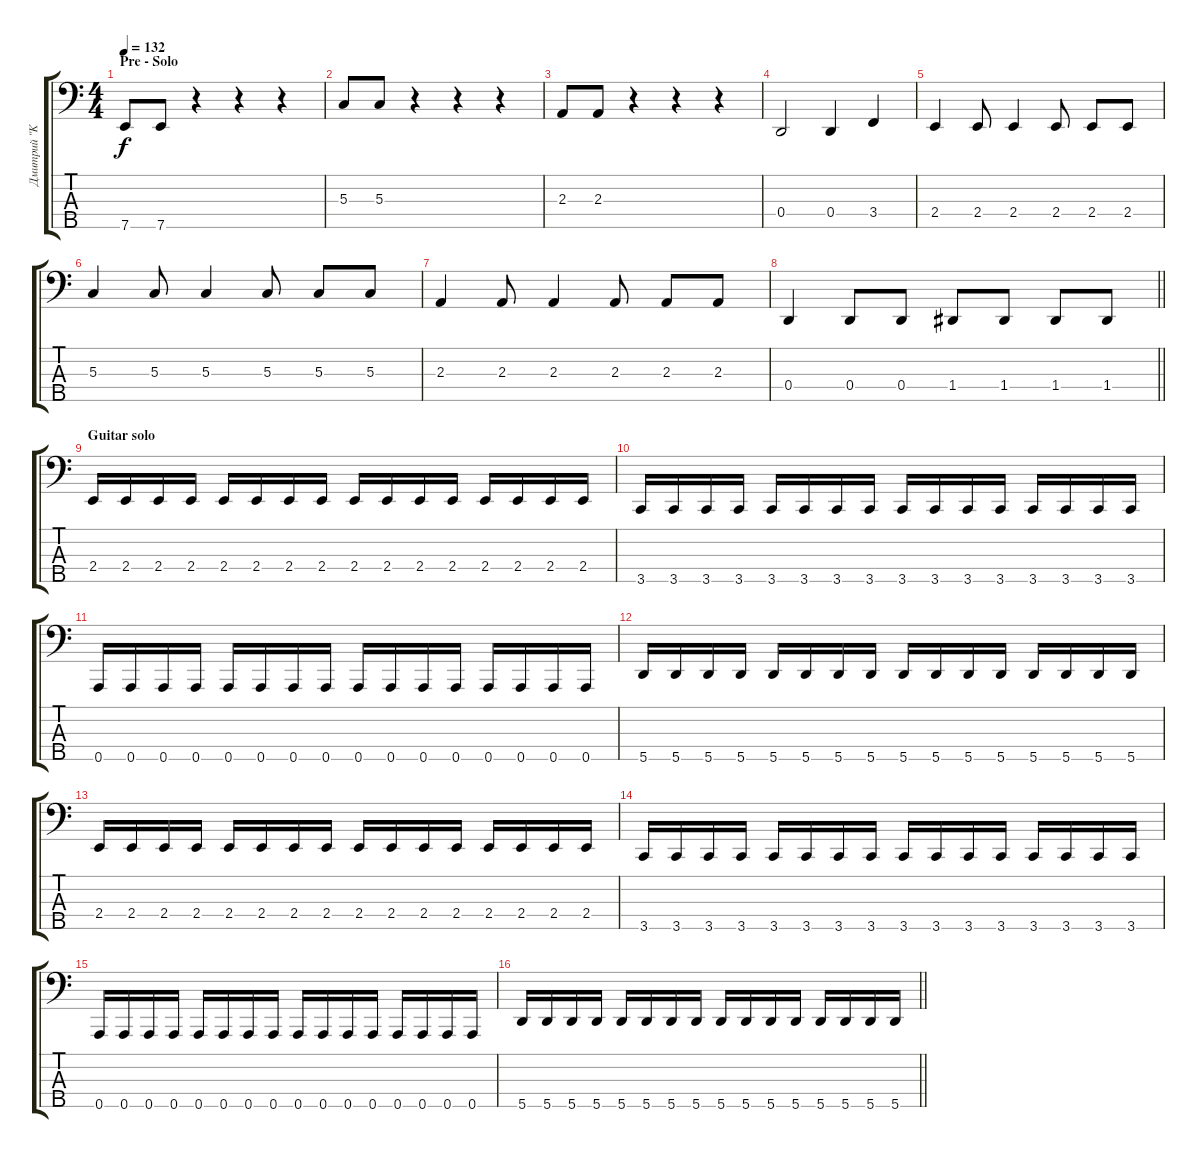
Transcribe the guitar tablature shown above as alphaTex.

\track ("Дмитрий \"Kawazu\" Голяшев" "Дмитрий \"K") {instrument electricbassfinger}
\staff {score tabs}
\tuning (F2 C2 G1 D1 A0) {hide}
\ts (4 4)
\section ("" "Pre - Solo")
\tempo 132
\clef f4
\ks c
7.5.8{dy f} 7.5.8 r.4 r.4 r.4 |
5.3.8 5.3.8 r.4 r.4 r.4 |
2.3.8 2.3.8 r.4 r.4 r.4 |
0.4.2 0.4.4 3.4.4 |
2.4.4 2.4.8 2.4.4 2.4.8 2.4.8 2.4.8 |
5.3.4 5.3.8 5.3.4 5.3.8 5.3.8 5.3.8 |
2.3.4 2.3.8 2.3.4 2.3.8 2.3.8 2.3.8 |
\barLineRight lightlight
0.4.4 0.4.8 0.4.8 1.4.8 1.4.8 1.4.8 1.4.8 |
\section ("" "Guitar solo")
2.4.16 2.4.16 2.4.16 2.4.16 2.4.16 2.4.16 2.4.16 2.4.16 2.4.16 2.4.16 2.4.16 2.4.16 2.4.16 2.4.16 2.4.16 2.4.16 |
3.5.16 3.5.16 3.5.16 3.5.16 3.5.16 3.5.16 3.5.16 3.5.16 3.5.16 3.5.16 3.5.16 3.5.16 3.5.16 3.5.16 3.5.16 3.5.16 |
0.5.16 0.5.16 0.5.16 0.5.16 0.5.16 0.5.16 0.5.16 0.5.16 0.5.16 0.5.16 0.5.16 0.5.16 0.5.16 0.5.16 0.5.16 0.5.16 |
5.5.16 5.5.16 5.5.16 5.5.16 5.5.16 5.5.16 5.5.16 5.5.16 5.5.16 5.5.16 5.5.16 5.5.16 5.5.16 5.5.16 5.5.16 5.5.16 |
2.4.16 2.4.16 2.4.16 2.4.16 2.4.16 2.4.16 2.4.16 2.4.16 2.4.16 2.4.16 2.4.16 2.4.16 2.4.16 2.4.16 2.4.16 2.4.16 |
3.5.16 3.5.16 3.5.16 3.5.16 3.5.16 3.5.16 3.5.16 3.5.16 3.5.16 3.5.16 3.5.16 3.5.16 3.5.16 3.5.16 3.5.16 3.5.16 |
0.5.16 0.5.16 0.5.16 0.5.16 0.5.16 0.5.16 0.5.16 0.5.16 0.5.16 0.5.16 0.5.16 0.5.16 0.5.16 0.5.16 0.5.16 0.5.16 |
\barLineRight lightlight
5.5.16 5.5.16 5.5.16 5.5.16 5.5.16 5.5.16 5.5.16 5.5.16 5.5.16 5.5.16 5.5.16 5.5.16 5.5.16 5.5.16 5.5.16 5.5.16
